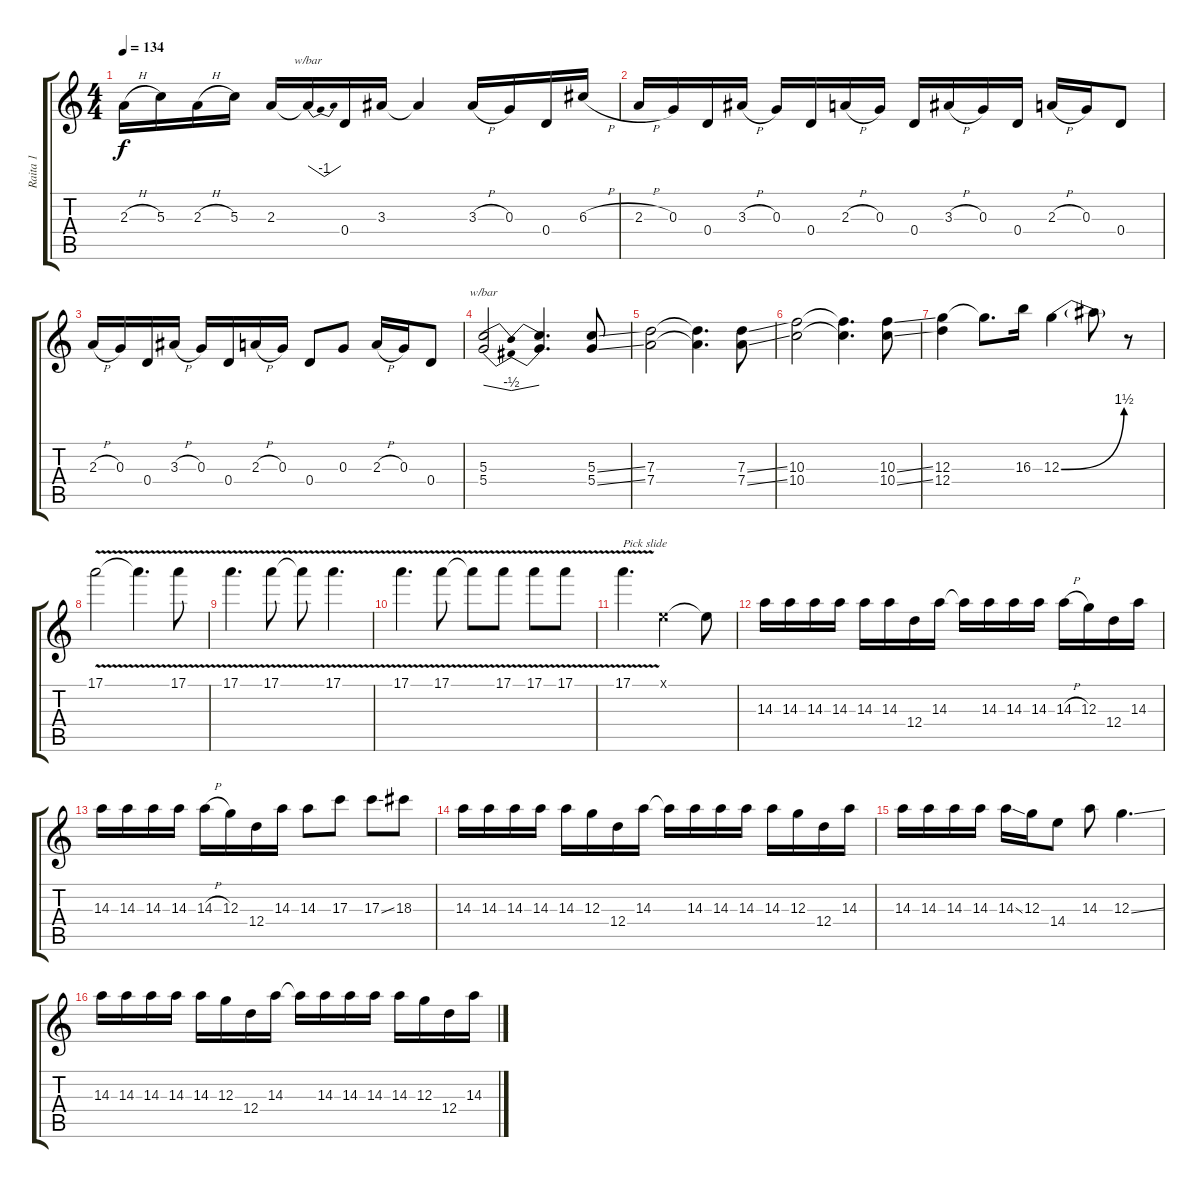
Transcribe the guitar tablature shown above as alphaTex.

\track ("Raita 1" "Raita 1") {instrument distortionguitar}
\staff {score tabs}
\tuning (E4 B3 G3 D3 A2 E2) {hide}
\ts (4 4)
\tempo 134
\clef g2
\ks c
2.3{h}.16{dy f} 5.3.16 2.3{h}.16 5.3.16 2.3.16 2.3{t}.16{tbe (dip default 0 0 30 -4 60 0)} 0.4.16 3.3.16 3.3{t}.4 3.3{h}.16 0.3.16 0.4.16 6.3{h}.16 |
2.3{h}.16 0.3.16 0.4.16 3.3{h}.16 0.3.16 0.4.16 2.3{h}.16 0.3.16 0.4.16 3.3{h}.16 0.3.16 0.4.16 2.3{h}.16 0.3.16 0.4.8 |
2.3{h}.16 0.3.16 0.4.16 3.3{h}.16 0.3.16 0.4.16 2.3{h}.16 0.3.16 0.4.8 0.3.8 2.3{h}.16 0.3.16 0.4.8 |
(5.3 5.4).2{tbe (dip default 0 0 30 -2 60 0)} (5.3{t} 5.4{t}).4{d} (5.3{ss} 5.4{ss}).8 |
(7.3 7.4).2 (7.3{t} 7.4{t}).4{d} (7.3{ss} 7.4{ss}).8 |
(10.3 10.4).2 (10.3{t} 10.4{t}).4{d} (10.3{ss} 10.4{ss}).8 |
(12.3 12.4).4 12.3{t}.8{d} 16.3.16 12.3{be (bend 0 0 60 6)}.4 12.3{t}.8 r.8 |
17.1{v}.2 17.1{v t}.4{d} 17.1{v}.8 |
17.1{v}.4{d} 17.1{v}.8 17.1{v t}.8 17.1{v}.4{d} |
17.1{v}.4{d} 17.1{v}.8 17.1{v t}.8 17.1{v}.8 17.1{v}.8 17.1{v}.8 |
17.1{v}.4{d txt "Pick slide"} 0.1{x}.2 0.1{t}.8 |
14.3.16 14.3.16 14.3.16 14.3.16 14.3.16 14.3.16 12.4.16 14.3.16 14.3{t}.16 14.3.16 14.3.16 14.3.16 14.3{h}.16 12.3.16 12.4.16 14.3.16 |
14.3.16 14.3.16 14.3.16 14.3.16 14.3{h}.16 12.3.16 12.4.16 14.3.16 14.3.8 17.3.8 17.3{ss}.8 18.3.8 |
14.3.16 14.3.16 14.3.16 14.3.16 14.3.16 12.3.16 12.4.16 14.3.16 14.3{t}.16 14.3.16 14.3.16 14.3.16 14.3.16 12.3.16 12.4.16 14.3.16 |
14.3.16 14.3.16 14.3.16 14.3.16 14.3{ss}.16 12.3.16 14.4.8 14.3.8 12.3{ss}.4{d} |
14.3.16 14.3.16 14.3.16 14.3.16 14.3.16 12.3.16 12.4.16 14.3.16 14.3{t}.16 14.3.16 14.3.16 14.3.16 14.3.16 12.3.16 12.4.16 14.3.16
